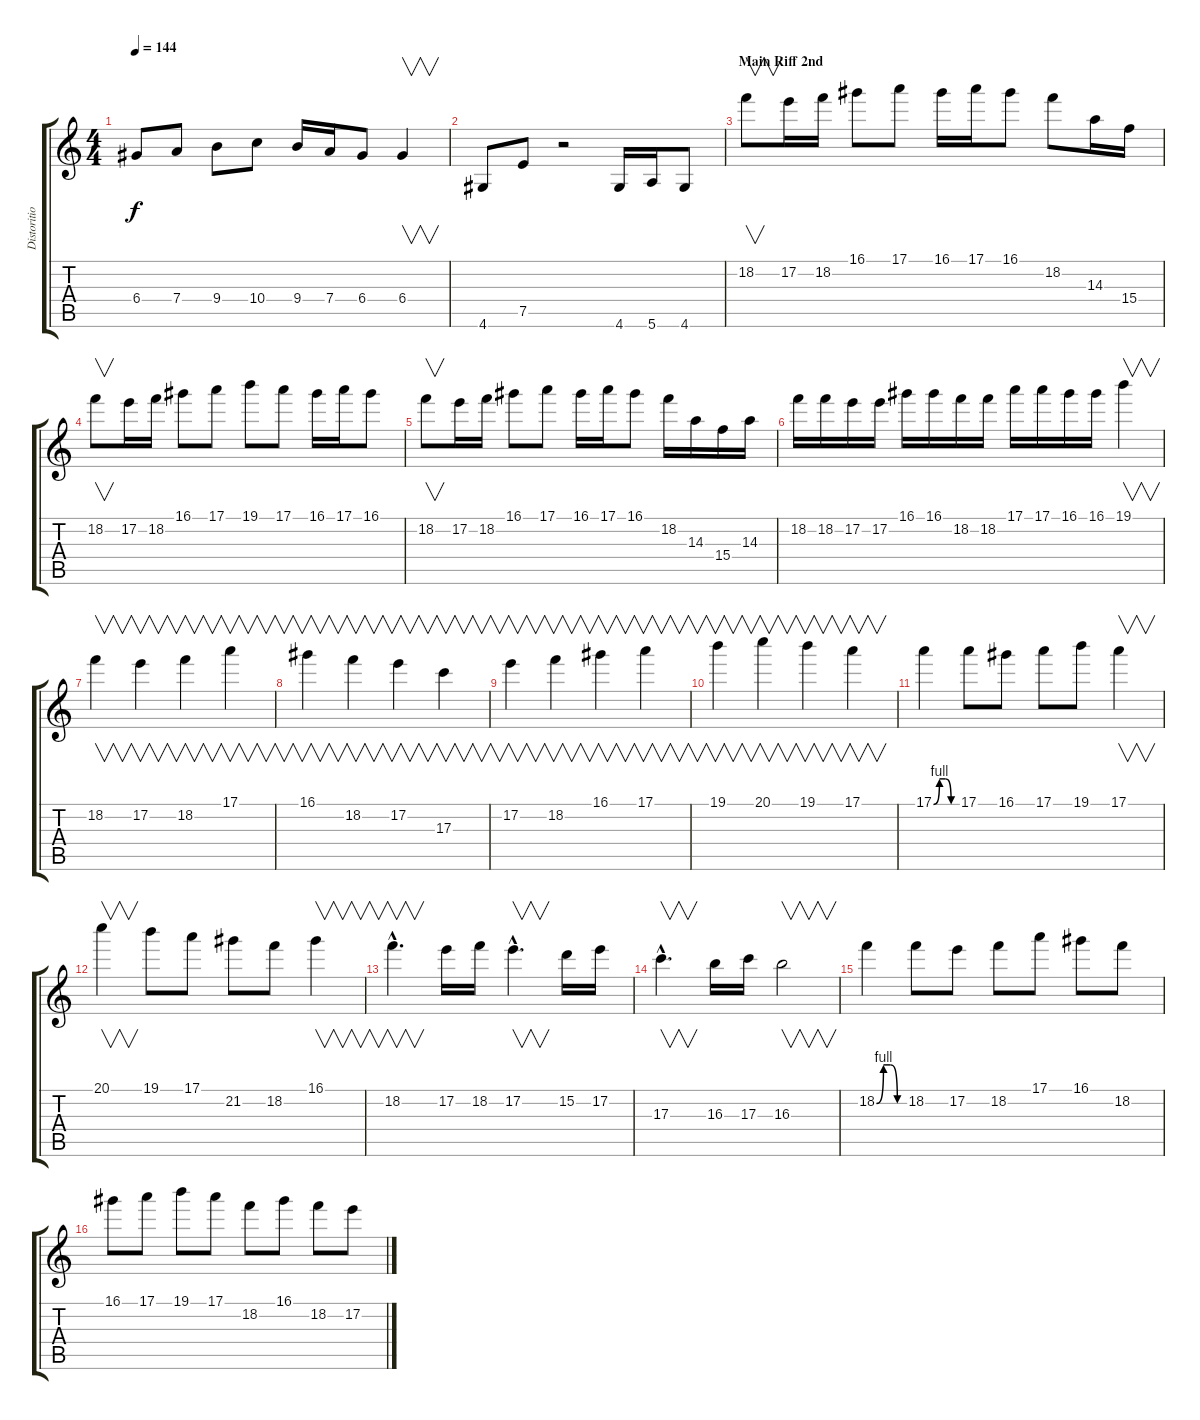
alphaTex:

\track ("Distorition Guitar" "Distoritio") {instrument distortionguitar}
\staff {score tabs}
\tuning (E4 B3 G3 D3 A2 E2) {hide}
\ts (4 4)
\tempo 144
\clef g2
\ks c
6.4.8{dy f} 7.4.8 9.4.8 10.4.8 9.4.16 7.4.16 6.4.8 6.4.4{v} |
4.6.8 7.5.8 r.2 4.6.16 5.6.16 4.6.8 |
\section ("" "Main Riff 2nd")
18.2.8{v} 17.2.16 18.2.16 16.1.8 17.1.8 16.1.16 17.1.16 16.1.8 18.2.8 14.3.16 15.4.16 |
18.2.8{v} 17.2.16 18.2.16 16.1.8 17.1.8 19.1.8 17.1.8 16.1.16 17.1.16 16.1.8 |
18.2.8{v} 17.2.16 18.2.16 16.1.8 17.1.8 16.1.16 17.1.16 16.1.8 18.2.16 14.3.16 15.4.16 14.3.16 |
18.2.16 18.2.16 17.2.16 17.2.16 16.1.16 16.1.16 18.2.16 18.2.16 17.1.16 17.1.16 16.1.16 16.1.16 19.1.4{v} |
18.2.4{v} 17.2.4{v} 18.2.4{v} 17.1.4{v} |
16.1.4{v} 18.2.4{v} 17.2.4{v} 17.3.4{v} |
17.2.4{v} 18.2.4{v} 16.1.4{v} 17.1.4{v} |
19.1.4{v} 20.1.4{v} 19.1.4{v} 17.1.4{v} |
17.1{be (custom 0 0 15 4 30 4 45 0 60 0)}.4 17.1.8 16.1.8 17.1.8 19.1.8 17.1.4{v} |
20.1.4{v} 19.1.8 17.1.8 21.2.8 18.2.8 16.1.4{v} |
18.2{hac}.4{v d} 17.2.16 18.2.16 17.2{hac}.4{v d} 15.2.16 17.2.16 |
17.3{hac}.4{v d} 16.3.16 17.3.16 16.3.2{v} |
18.2{be (custom 0 0 15 4 30 4 45 0 60 0)}.4 18.2.8 17.2.8 18.2.8 17.1.8 16.1.8 18.2.8 |
16.1.8 17.1.8 19.1.8 17.1.8 18.2.8 16.1.8 18.2.8 17.2.8
